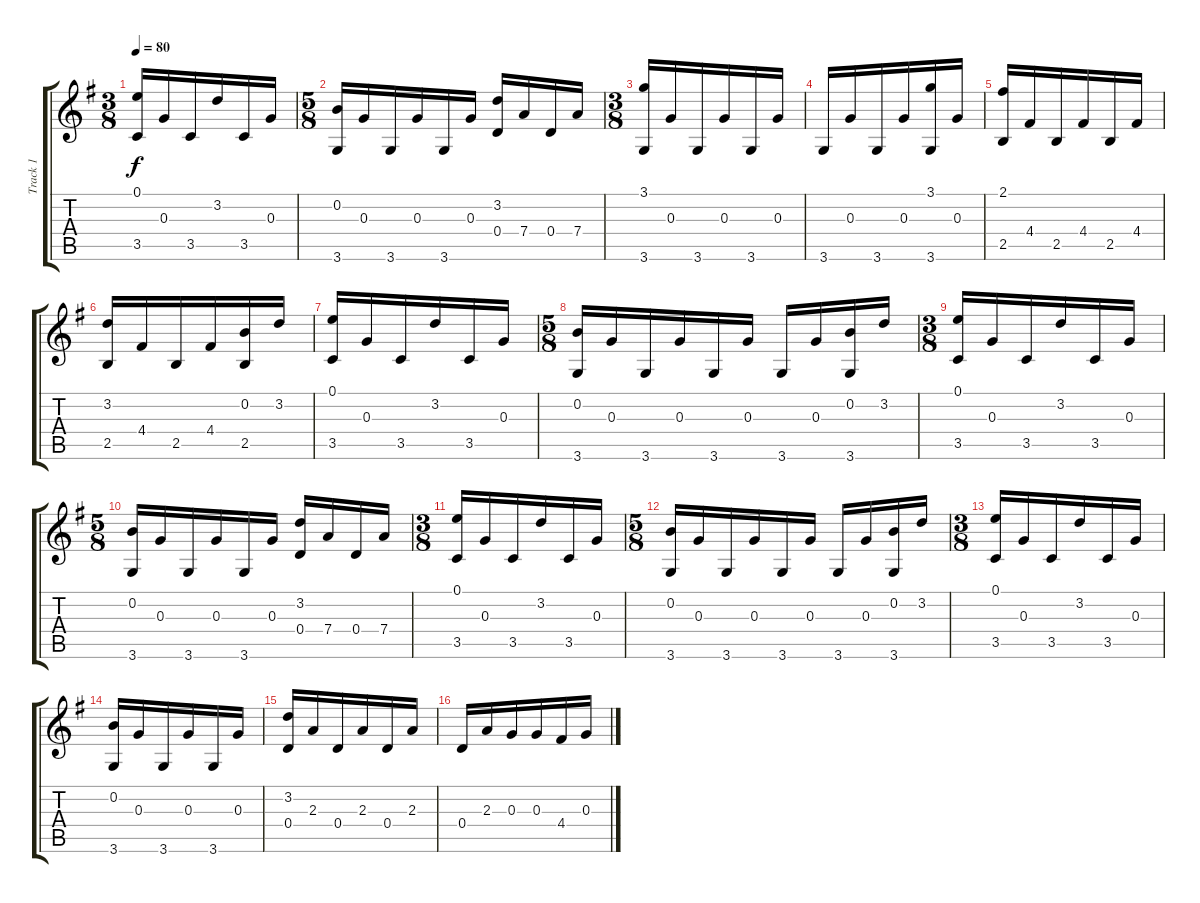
\track ("Track 1" "Track 1") {instrument acousticguitarsteel}
\staff {score tabs}
\tuning (E4 B3 G3 D3 A2 E2) {hide}
\ts (3 8)
\tempo 80
\clef g2
\ks g
(0.1 3.5).16{dy f} 0.3.16 3.5.16 3.2.16 3.5.16 0.3.16 |
\ts (5 8)
(0.2 3.6).16 0.3.16 3.6.16 0.3.16 3.6.16 0.3.16 (3.2 0.4).16 7.4.16 0.4.16 7.4.16 |
\ts (3 8)
(3.1 3.6).16 0.3.16 3.6.16 0.3.16 3.6.16 0.3.16 |
3.6.16 0.3.16 3.6.16 0.3.16 (3.1 3.6).16 0.3.16 |
(2.1 2.5).16 4.4.16 2.5.16 4.4.16 2.5.16 4.4.16 |
(3.2 2.5).16 4.4.16 2.5.16 4.4.16 (0.2 2.5).16 3.2.16 |
(0.1 3.5).16 0.3.16 3.5.16 3.2.16 3.5.16 0.3.16 |
\ts (5 8)
(0.2 3.6).16 0.3.16 3.6.16 0.3.16 3.6.16 0.3.16 3.6.16 0.3.16 (0.2 3.6).16 3.2.16 |
\ts (3 8)
(0.1 3.5).16 0.3.16 3.5.16 3.2.16 3.5.16 0.3.16 |
\ts (5 8)
(0.2 3.6).16 0.3.16 3.6.16 0.3.16 3.6.16 0.3.16 (3.2 0.4).16 7.4.16 0.4.16 7.4.16 |
\ts (3 8)
(0.1 3.5).16 0.3.16 3.5.16 3.2.16 3.5.16 0.3.16 |
\ts (5 8)
(0.2 3.6).16 0.3.16 3.6.16 0.3.16 3.6.16 0.3.16 3.6.16 0.3.16 (0.2 3.6).16 3.2.16 |
\ts (3 8)
(0.1 3.5).16 0.3.16 3.5.16 3.2.16 3.5.16 0.3.16 |
(0.2 3.6).16 0.3.16 3.6.16 0.3.16 3.6.16 0.3.16 |
(3.2 0.4).16 2.3.16 0.4.16 2.3.16 0.4.16 2.3.16 |
0.4.16 2.3.16 0.3.16 0.3.16 4.4.16 0.3.16
